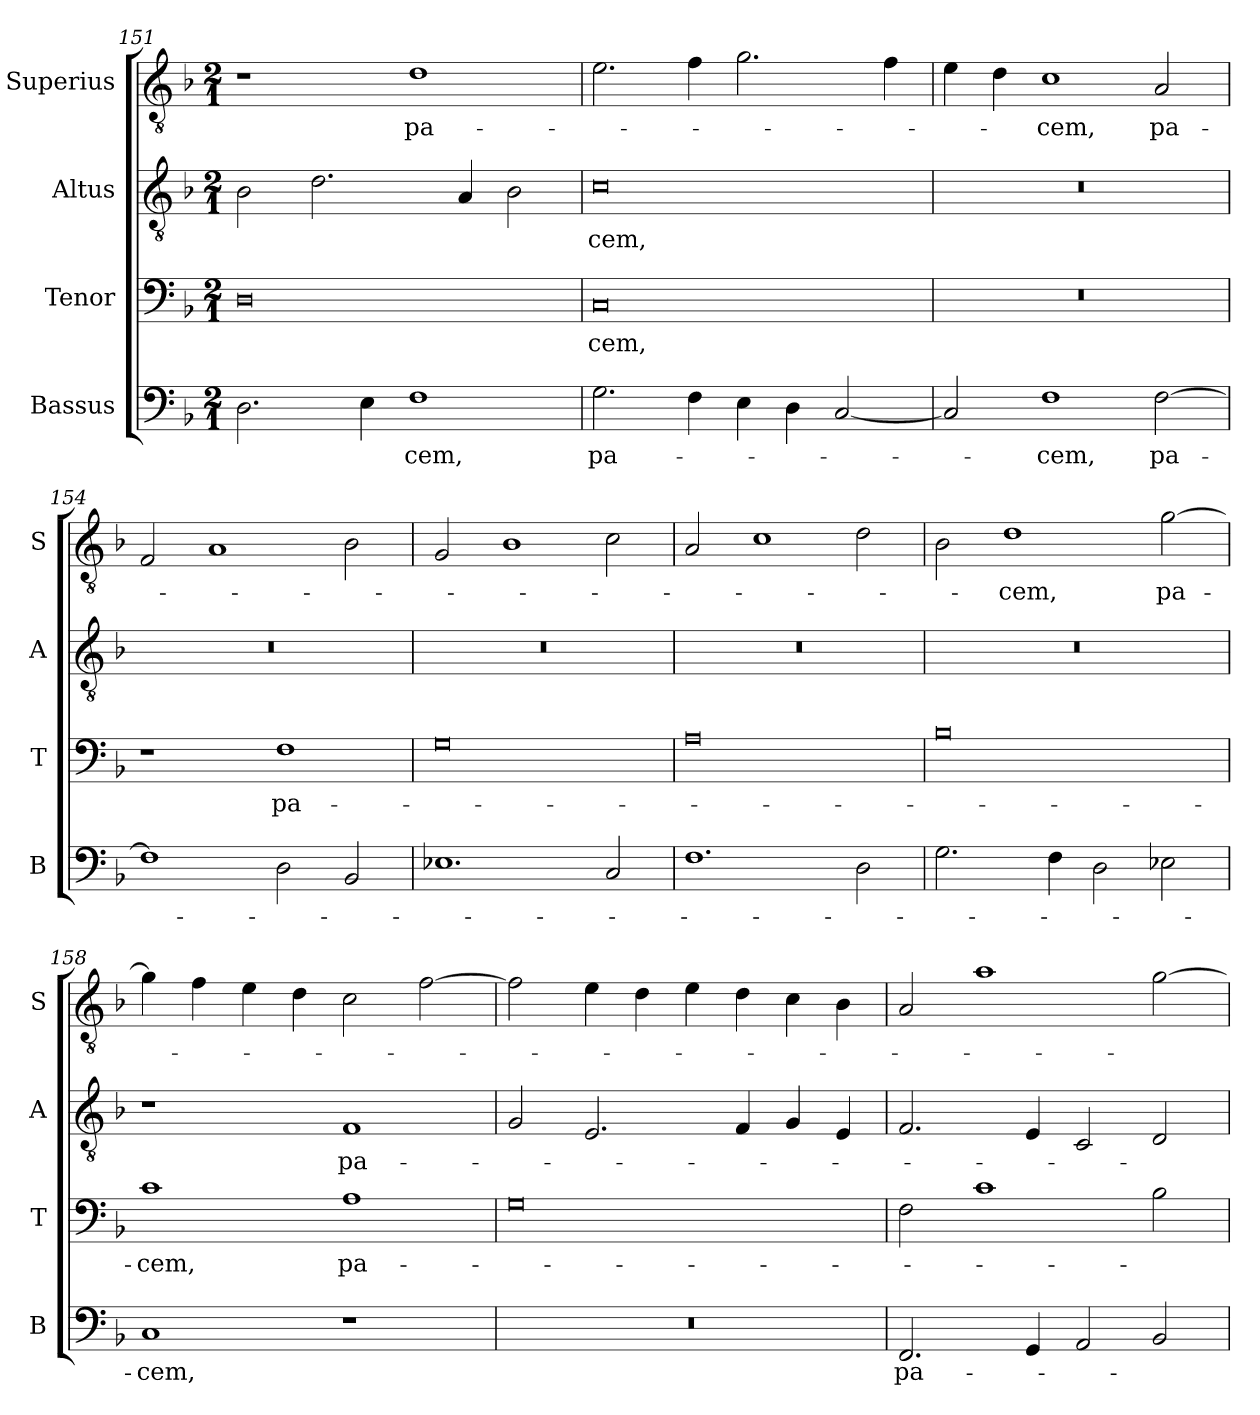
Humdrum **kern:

**kern	**text	**kern	**text	**kern	**text	**kern	**text
*part4	*part4	*part3	*part3	*part2	*part2	*part1	*part1
*staff4	*staff4	*staff3	*staff3	*staff2	*staff2	*staff1	*staff1
*I"Bassus	*	*I"Tenor	*	*I"Altus	*	*I"Superius	*
*I'B	*	*I'T	*	*I'A	*	*I'S	*
*clefF4	*	*clefF4	*	*clefGv2	*	*clefGv2	*
*k[b-]	*	*k[b-]	*	*k[b-]	*	*k[b-]	*
*M2/1	*	*M2/1	*	*M2/1	*	*M2/1	*
=151	=151	=151	=151	=151	=151	=151	=151
2.D	.	0D	.	2B-	.	1r	.
.	.	.	.	2.d	.	.	.
4E	.	.	.	.	.	.	.
!	!LO:LY:i	!	!	!	!	!	!
1F	-cem,	.	.	.	.	1d	pa-
.	.	.	.	4A	.	.	.
.	.	.	.	2B-	.	.	.
=152	=152	=152	=152	=152	=152	=152	=152
!	!LO:LY:i	!	!LO:LY:i	!	!LO:LY:i	!	!
2.G	pa-	0C	-cem,	0c	-cem,	2.e	.
4F	.	.	.	.	.	4f	.
4E	.	.	.	.	.	2.g	.
4D	.	.	.	.	.	.	.
[2C	.	.	.	.	.	.	.
.	.	.	.	.	.	4f	.
=153	=153	=153	=153	=153	=153	=153	=153
2C]	.	0r	.	0r	.	4e	.
.	.	.	.	.	.	4d	.
!	!LO:LY:i	!	!	!	!	!	!LO:LY:i
1F	-cem,	.	.	.	.	1c	-cem,
!	!LO:LY:i	!	!	!	!	!	!LO:LY:i
[2F	pa-	.	.	.	.	2A	pa-
=154	=154	=154	=154	=154	=154	=154	=154
1F]	.	1r	.	0r	.	2F	.
.	.	.	.	.	.	1A	.
2D	.	1F	pa-	.	.	.	.
2BB-	.	.	.	.	.	2B-	.
=155	=155	=155	=155	=155	=155	=155	=155
1.E-X	.	0G	.	0r	.	2G	.
.	.	.	.	.	.	1B-	.
2C	.	.	.	.	.	2c	.
=156	=156	=156	=156	=156	=156	=156	=156
1.F	.	0A	.	0r	.	2A	.
.	.	.	.	.	.	1c	.
2D	.	.	.	.	.	2d	.
=157	=157	=157	=157	=157	=157	=157	=157
2.G	.	0B-	.	0r	.	2B-	.
!	!	!	!	!	!	!	!LO:LY:i
.	.	.	.	.	.	1d	-cem,
4F	.	.	.	.	.	.	.
2D	.	.	.	.	.	.	.
!	!	!	!	!	!	!	!LO:LY:i
2E-X	.	.	.	.	.	[2g	pa-
=158	=158	=158	=158	=158	=158	=158	=158
!	!LO:LY:i	!	!	!	!	!	!
1C	-cem,	1c	-cem,	1r	.	4g]	.
.	.	.	.	.	.	4f	.
.	.	.	.	.	.	4e	.
.	.	.	.	.	.	4d	.
!	!	!	!LO:LY:i	!	!	!	!
1r	.	1A	pa-	1F	pa-	2c	.
.	.	.	.	.	.	[2f	.
=159	=159	=159	=159	=159	=159	=159	=159
0r	.	0G	.	2G	.	2f]	.
.	.	.	.	2.E	.	4e	.
.	.	.	.	.	.	4d	.
.	.	.	.	.	.	4e	.
.	.	.	.	4F	.	4d	.
.	.	.	.	4G	.	4c	.
.	.	.	.	4E	.	4B-	.
=160	=160	=160	=160	=160	=160	=160	=160
!	!LO:LY:i	!	!	!	!	!	!
2.FF	pa-	2F	.	2.F	.	2A	.
.	.	1c	.	.	.	1a	.
4GG	.	.	.	4E	.	.	.
2AA	.	.	.	2C	.	.	.
2BB-	.	2B-	.	2D	.	[2g	.
=	=	=	=	=	=	=	=
*-	*-	*-	*-	*-	*-	*-	*-
